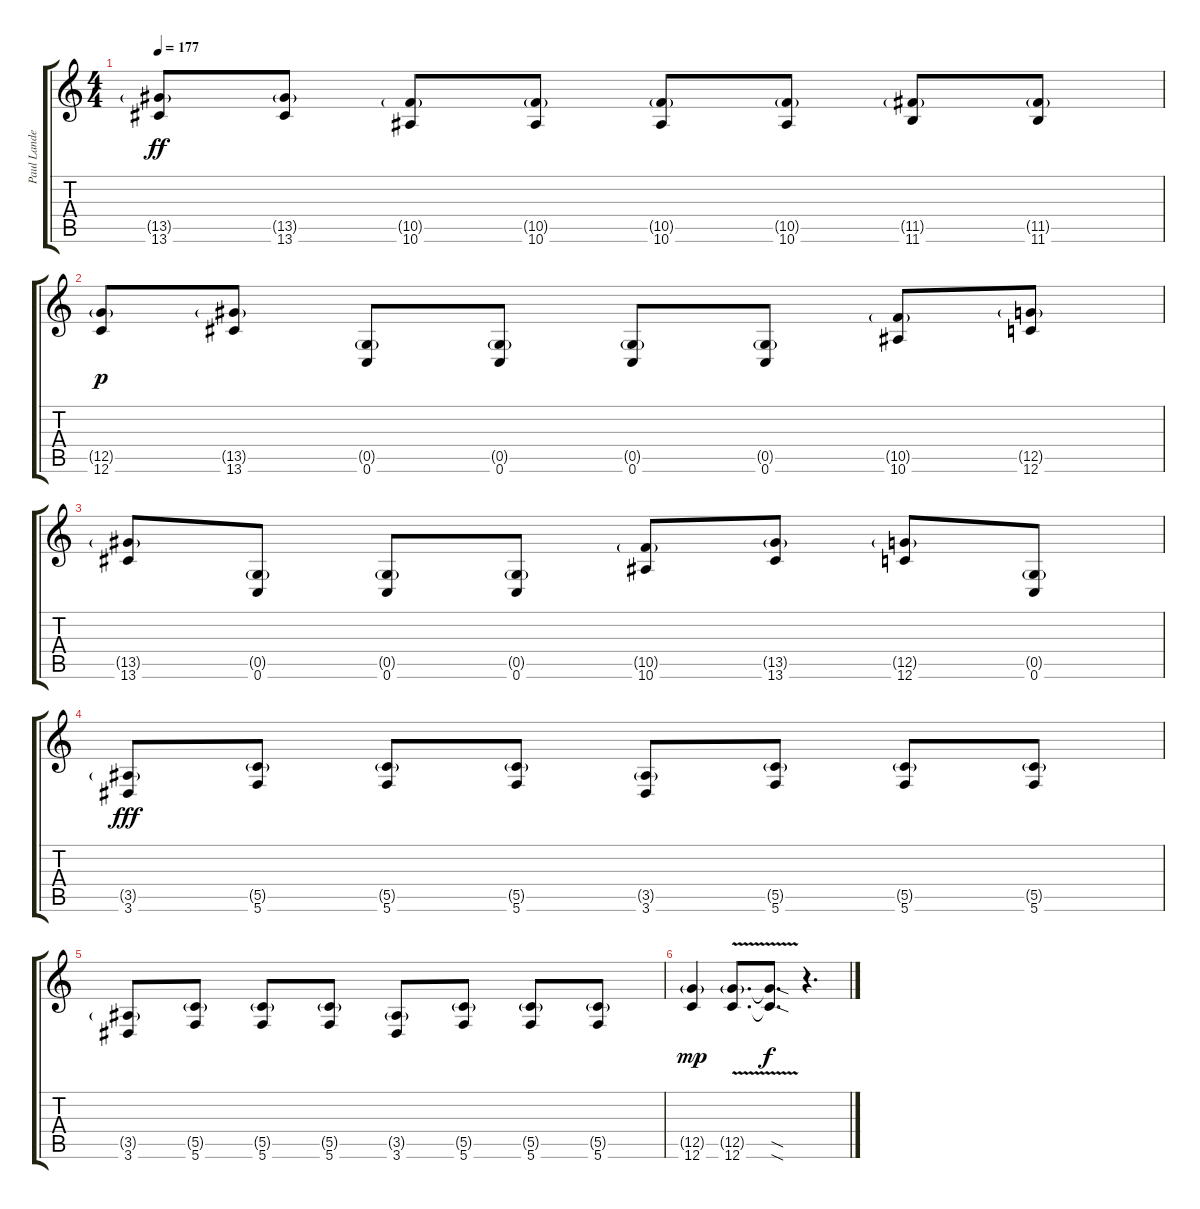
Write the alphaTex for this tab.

\track ("Paul Landers [guitar]" "Paul Lande") {instrument distortionguitar}
\staff {score tabs}
\tuning (D4 A3 F3 C3 G2 C2) {hide}
\ts (4 4)
\tempo 177
\clef g2
\ks c
(13.5{g} 13.6).8{dy ff} (13.5{g} 13.6).8 (10.5{g} 10.6).8 (10.5{g} 10.6).8 (10.5{g} 10.6).8 (10.5{g} 10.6).8 (11.5{g} 11.6).8 (11.5{g} 11.6).8 |
(12.5{g} 12.6).8{dy p} (13.5{g} 13.6).8 (0.5{g} 0.6).8 (0.5{g} 0.6).8 (0.5{g} 0.6).8 (0.5{g} 0.6).8 (10.5{g} 10.6).8 (12.5{g} 12.6).8 |
(13.5{g} 13.6).8 (0.5{g} 0.6).8 (0.5{g} 0.6).8 (0.5{g} 0.6).8 (10.5{g} 10.6).8 (13.5{g} 13.6).8 (12.5{g} 12.6).8 (0.5{g} 0.6).8 |
(3.5{g} 3.6).8{dy fff} (5.5{g} 5.6).8 (5.5{g} 5.6).8 (5.5{g} 5.6).8 (3.5{g} 3.6).8 (5.5{g} 5.6).8 (5.5{g} 5.6).8 (5.5{g} 5.6).8 |
(3.5{g} 3.6).8 (5.5{g} 5.6).8 (5.5{g} 5.6).8 (5.5{g} 5.6).8 (3.5{g} 3.6).8 (5.5{g} 5.6).8 (5.5{g} 5.6).8 (5.5{g} 5.6).8 |
(12.5{g} 12.6).4{dy mp} (12.5{g} 12.6{v}).8{d} (12.5{sod t} 12.6{sod t}).8{d dy f} r.4{d}
